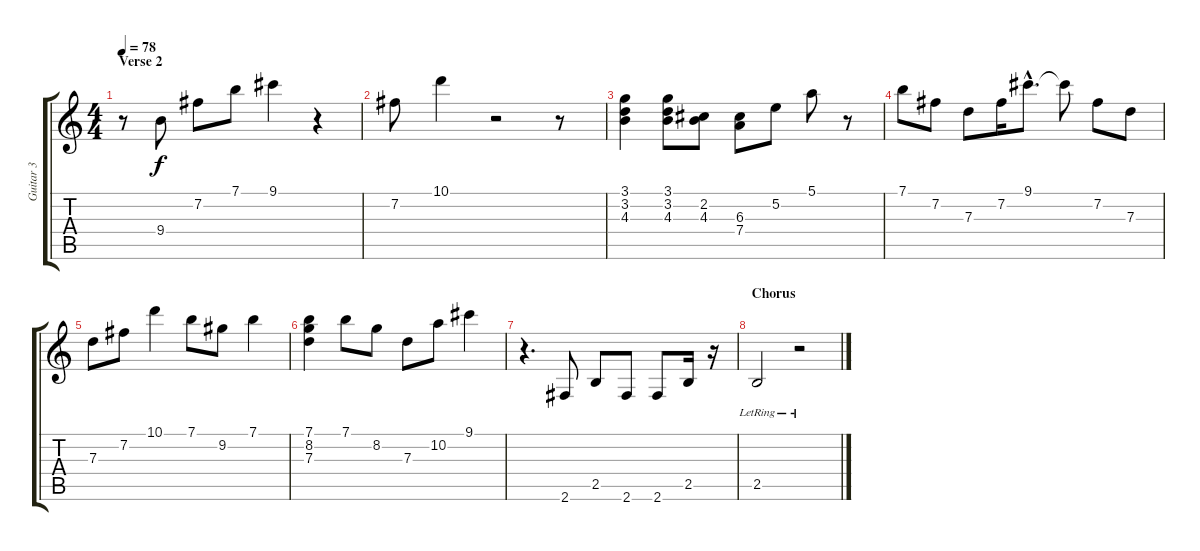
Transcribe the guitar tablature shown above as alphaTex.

\track ("Guitar 3" "Guitar 3") {instrument electricguitarjazz}
\staff {score tabs}
\tuning (E4 B3 G3 D3 A2 E2) {hide}
\ts (4 4)
\section ("" "Verse 2")
\tempo 78
\clef g2
\ks c
r.8{dy f} 9.4.8 7.2.8 7.1.8 9.1.4 r.4 |
7.2.8 10.1.4 r.2 r.8 |
(3.1 3.2 4.3).4 (3.1 3.2 4.3).8 (2.2 4.3).8 (6.3 7.4).8 5.2.8 5.1.8 r.8 |
7.1.8 7.2.8 7.3.8 7.2.16 9.1{hac}.8{d} 9.1{t}.8 7.2.8 7.3.8 |
7.3.8 7.2.8 10.1.4 7.1.8 9.2.8 7.1.4 |
(7.1 8.2 7.3).4 7.1.8 8.2.8 7.3.8 10.2.8 9.1.4 |
r.4{d volume 11 instrument overdrivenguitar} 2.6.8 2.5.8 2.6.8 2.6.8 2.5.16 r.16 |
\section ("" "Chorus")
2.5{lr}.2 r.2
